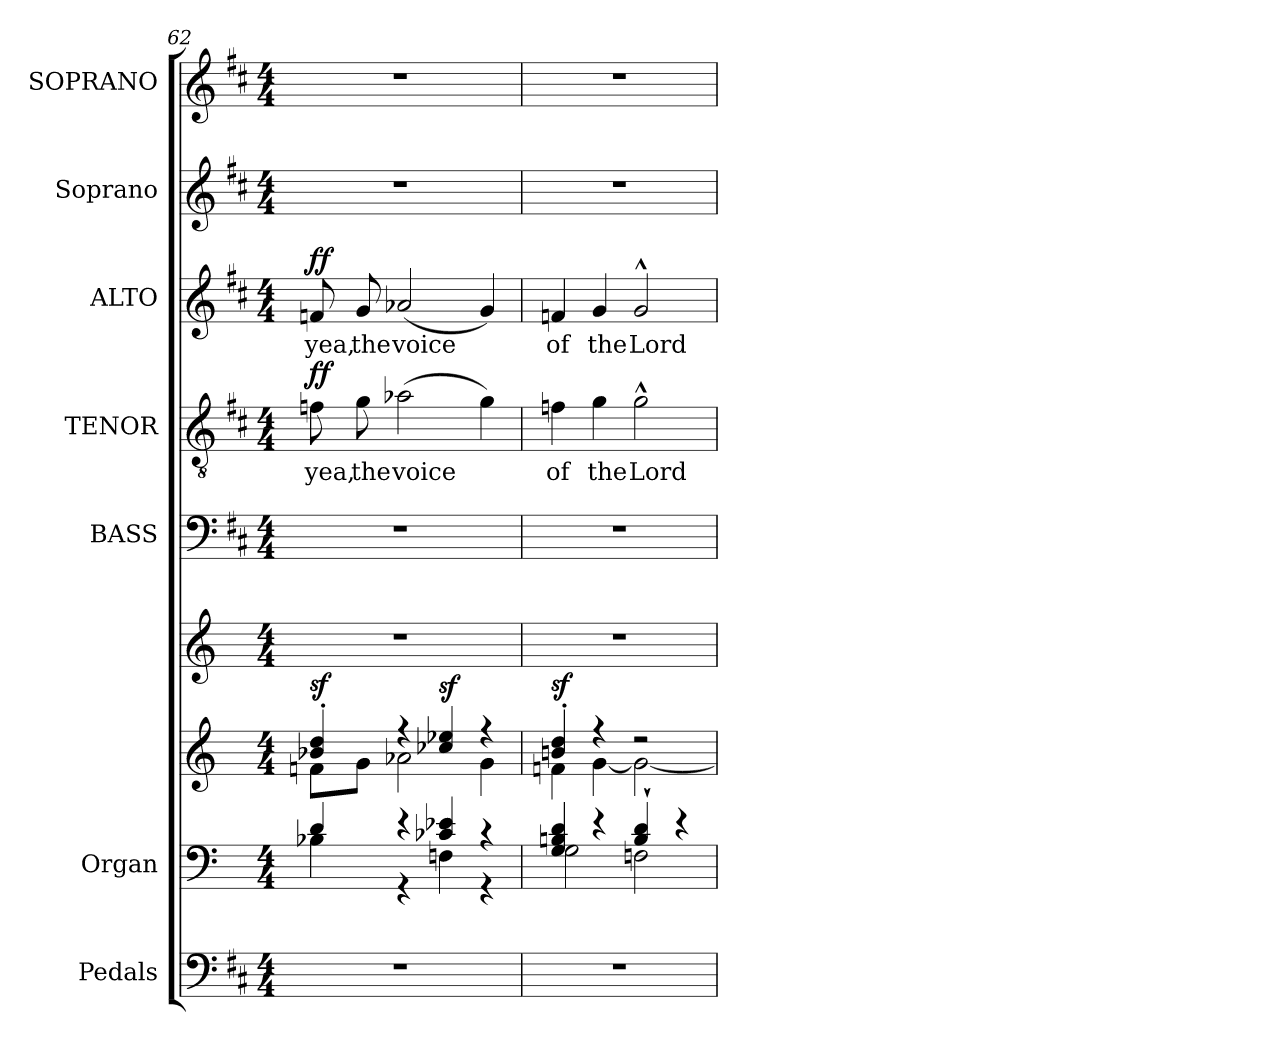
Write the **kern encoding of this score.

**kern	**kern	**kern	**kern	**dynam	**kern	**kern	**text	**dynam	**kern	**text	**dynam	**kern	**kern
*part7	*part6	*part6	*part6	*part6	*part5	*part4	*part4	*part4	*part3	*part3	*part3	*part2	*part1
*staff9	*staff8	*staff7	*staff6	*staff6/7/8	*staff5	*staff4	*staff4	*staff4	*staff3	*staff3	*staff3	*staff2	*staff1
*I"Pedals	*I"Organ	*	*	*	*I"BASS	*I"TENOR	*	*	*I"ALTO	*	*	*I"Soprano	*I"SOPRANO
*I'Ped.	*I'Org.	*	*	*	*I'B.	*I'T.	*	*	*I'A.	*	*	*I'S.	*I'S.
!!LO:PB:g=z
*clefF4	*clefF4	*clefG2	*clefG2	*	*clefF4	*clefGv2	*	*	*clefG2	*	*	*clefG2	*clefG2
*	*	*	*	*	*	*ITrd7c12	*	*	*	*	*	*	*
*k[f#c#]	*k[]	*k[]	*k[]	*	*k[f#c#]	*k[f#c#]	*	*	*k[f#c#]	*	*	*k[f#c#]	*k[f#c#]
*D:	*C:	*C:	*C:	*	*D:	*D:	*	*	*D:	*	*	*D:	*D:
*M4/4	*M4/4	*M4/4	*M4/4	*	*M4/4	*M4/4	*	*	*M4/4	*	*	*M4/4	*M4/4
=62	=62	=62	=62	=62	=62	=62	=62	=62	=62	=62	=62	=62	=62
*	*^	*^	*	*	*	*	*	*	*	*	*	*	*
!	!	!	!	!	!	!	!	!	!LO:LY:b:color=#000000	!	!	!	!	!	!
!	!	!	!	!	!	!	!	!	!	!	!	!LO:LY:b:color=#000000	!	!	!
1r	4di/	4B-Xi\	4b-Xi/' 4ddi'	8fni\L	1r	sf	1r	8Fni\	yea,	ff	8fni/	yea,	ff	1r	1r
!	!	!	!	!	!	!	!	!	!LO:LY:b:color=#000000	!	!	!	!	!	!
!	!	!	!	!	!	!	!	!	!	!	!	!LO:LY:b:color=#000000	!	!	!
.	.	.	.	8gi\J	.	.	.	8Gi\	the	.	8gi/	the	.	.	.
!	!	!	!	!	!	!	!	!	!LO:LY:b:color=#000000	!	!	!	!	!	!
!	!	!	!	!	!	!	!	!	!	!	!	!LO:LY:b:color=#000000	!	!	!
.	4r	4r	4r	2a-Xi\	.	.	.	(2A-Xi\	voice	.	(2a-Xi/	voice	.	.	.
.	4c-Xi/ 4e-Xi	4Fni\	4cc-Xi/ 4ee-Xi	.	.	sf	.	.	.	.	.	.	.	.	.
.	4r	4r	4r	4gi\	.	.	.	4Gi\)	.	.	4gi/)	.	.	.	.
=63	=63	=63	=63	=63	=63	=63	=63	=63	=63	=63	=63	=63	=63	=63	=63
!	!	!	!	!	!	!	!	!	!LO:LY:b:color=#000000	!	!	!	!	!	!
!	!	!	!	!	!	!	!	!	!	!	!	!LO:LY:b:color=#000000	!	!	!
1r	4Gi/ 4Bni 4di	2Gi\	4bni/' 4ddi'	4fni\	1r	sf	1r	4Fni\	of	.	4fni/	of	.	1r	1r
!	!	!	!	!	!	!	!	!	!LO:LY:b:color=#000000	!	!	!	!	!	!
!	!	!	!	!	!	!	!	!	!	!	!	!LO:LY:b:color=#000000	!	!	!
.	4r	.	4r	[4gi\	.	.	.	4Gi\	the	.	4gi/	the	.	.	.
!	!	!	!	!	!	!	!	!	!LO:LY:b:color=#000000	!	!	!	!	!	!
!	!	!	!	!	!	!	!	!	!	!	!	!LO:LY:b:color=#000000	!	!	!
.	4Bi/` 4di`	2Fni\	2r	2gi\_	.	.	.	2G^^i\	Lord	.	2g^^i/	Lord	.	.	.
.	4r	.	.	.	.	.	.	.	.	.	.	.	.	.	.
*	*v	*v	*	*	*	*	*	*	*	*	*	*	*	*	*
*	*	*v	*v	*	*	*	*	*	*	*	*	*	*	*
=	=	=	=	=	=	=	=	=	=	=	=	=	=
*-	*-	*-	*-	*-	*-	*-	*-	*-	*-	*-	*-	*-	*-
